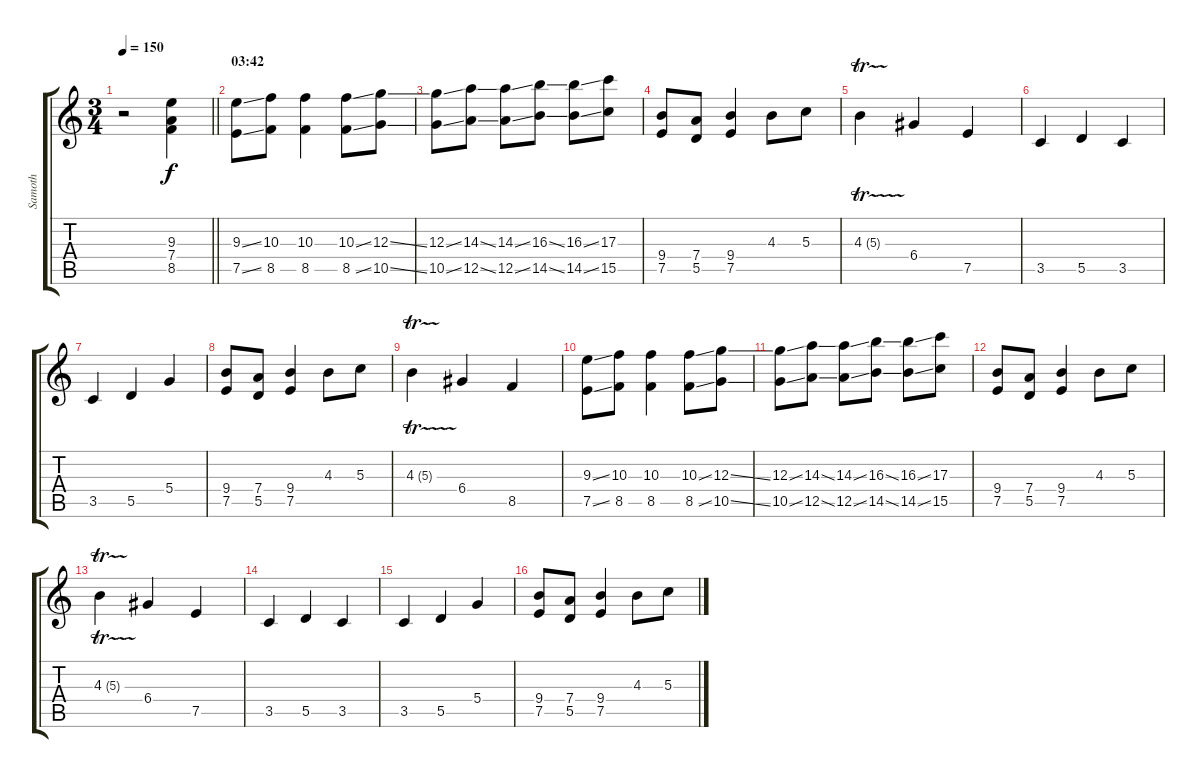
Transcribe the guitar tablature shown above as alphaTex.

\track ("Samoth" "Samoth") {instrument overdrivenguitar}
\staff {score tabs}
\tuning (E4 B3 G3 D3 A2 E2) {hide}
\ts (3 4)
\tempo 150
\clef g2
\barLineRight lightlight
\ks c
r.2{dy fff} (9.3 7.4 8.5).4{dy f} |
\section ("" "03:42")
(9.3{ss} 7.5{ss}).8 (10.3 8.5).8 (10.3 8.5).4 (10.3{ss} 8.5{ss}).8 (12.3{ss} 10.5{ss}).8 |
(12.3{ss} 10.5{ss}).8 (14.3{ss} 12.5{ss}).8 (14.3{ss} 12.5{ss}).8 (16.3{ss} 14.5{ss}).8 (16.3{ss} 14.5{ss}).8 (17.3 15.5).8 |
(9.4 7.5).8 (7.4 5.5).8 (9.4 7.5).4 4.3.8 5.3.8 |
4.3{tr (5 16)}.4 6.4.4 7.5.4 |
3.5.4 5.5.4 3.5.4 |
3.5.4 5.5.4 5.4.4 |
(9.4 7.5).8 (7.4 5.5).8 (9.4 7.5).4 4.3.8 5.3.8 |
4.3{tr (5 16)}.4 6.4.4 8.5.4 |
(9.3{ss} 7.5{ss}).8 (10.3 8.5).8 (10.3 8.5).4 (10.3{ss} 8.5{ss}).8 (12.3{ss} 10.5{ss}).8 |
(12.3{ss} 10.5{ss}).8 (14.3{ss} 12.5{ss}).8 (14.3{ss} 12.5{ss}).8 (16.3{ss} 14.5{ss}).8 (16.3{ss} 14.5{ss}).8 (17.3 15.5).8 |
(9.4 7.5).8 (7.4 5.5).8 (9.4 7.5).4 4.3.8 5.3.8 |
4.3{tr (5 16)}.4 6.4.4 7.5.4 |
3.5.4 5.5.4 3.5.4 |
3.5.4 5.5.4 5.4.4 |
(9.4 7.5).8 (7.4 5.5).8 (9.4 7.5).4 4.3.8 5.3.8
